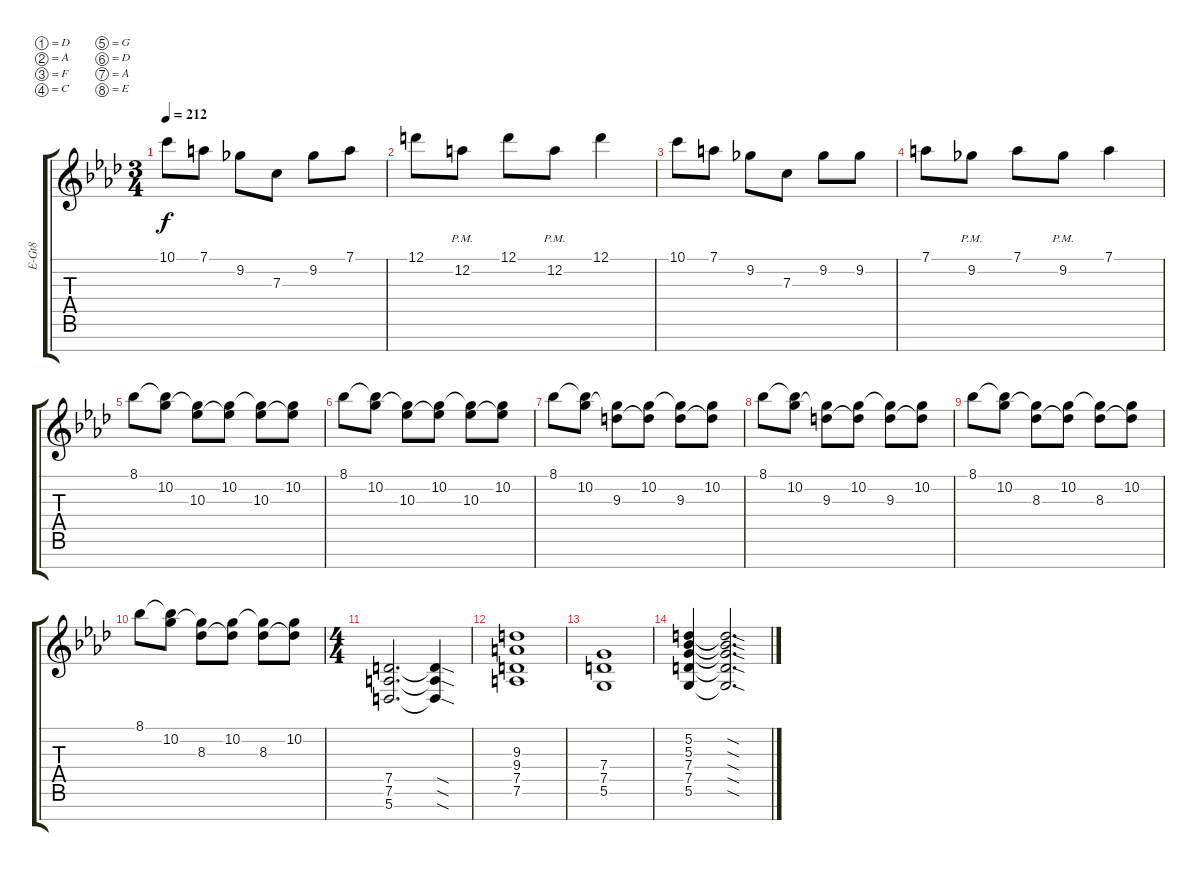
\bracketExtendMode groupsimilarinstruments
\otherSystemsTrackNameOrientation horizontal
\track ("Simon Girard" "E-Gt8") {instrument distortionguitar}
\staff {score tabs}
\tuning (D4 A3 F3 C3 G2 D2 A1 E1)
\ts (3 4)
\tempo 212
\clef g2
\ks ab
10.1{acc forcenatural}.8{dy f beam Down} 7.1{acc forcenatural}.8{beam Down} 9.2{acc b}.8{beam Down} 7.3{acc forcenatural}.8{beam Down} 9.2{acc b}.8{beam Down} 7.1{acc forcenatural}.8{beam Down} |
12.1{acc forcenatural}.8{beam Down} 12.2{pm acc forcenatural}.8{beam Down} 12.1{acc forcenatural}.8{beam Down} 12.2{pm acc forcenatural}.8{beam Down} 12.1{acc forcenatural}.4{beam Down} |
10.1{acc forcenatural}.8{beam Down} 7.1{acc forcenatural}.8{beam Down} 9.2{acc b}.8{beam Down} 7.3{acc forcenatural}.8{beam Down} 9.2{acc b}.8{beam Down} 9.2{acc b}.8{beam Down} |
7.1{acc forcenatural}.8{beam Down} 9.2{pm acc b}.8{beam Down} 7.1{acc forcenatural}.8{beam Down} 9.2{pm acc b}.8{beam Down} 7.1{acc forcenatural}.4{beam Down} |
8.1{acc forcenatural}.8{beam Down} (8.1{t acc forcenatural} 10.2{acc forcenatural}).8{beam Down} (10.2{t acc forcenatural} 10.3{acc forcenatural}).8{beam Down} (10.2{acc forcenatural} 10.3{t acc forcenatural}).8{beam Down} (10.2{t acc forcenatural} 10.3{acc forcenatural}).8{beam Down} (10.2{acc forcenatural} 10.3{t acc forcenatural}).8{beam Down} |
8.1{acc forcenatural}.8{beam Down} (8.1{t acc forcenatural} 10.2{acc forcenatural}).8{beam Down} (10.2{t acc forcenatural} 10.3{acc forcenatural}).8{beam Down} (10.2{acc forcenatural} 10.3{t acc forcenatural}).8{beam Down} (10.2{t acc forcenatural} 10.3{acc forcenatural}).8{beam Down} (10.2{acc forcenatural} 10.3{t acc forcenatural}).8{beam Down} |
8.1{acc forcenatural}.8{beam Down} (8.1{t acc forcenatural} 10.2{acc forcenatural}).8{beam Down} (10.2{t acc forcenatural} 9.3{acc forcenatural}).8{beam Down} (10.2{acc forcenatural} 9.3{t acc forcenatural}).8{beam Down} (10.2{t acc forcenatural} 9.3{acc forcenatural}).8{beam Down} (10.2{acc forcenatural} 9.3{t acc forcenatural}).8{beam Down} |
8.1{acc forcenatural}.8{beam Down} (8.1{t acc forcenatural} 10.2{acc forcenatural}).8{beam Down} (10.2{t acc forcenatural} 9.3{acc forcenatural}).8{beam Down} (10.2{acc forcenatural} 9.3{t acc forcenatural}).8{beam Down} (10.2{t acc forcenatural} 9.3{acc forcenatural}).8{beam Down} (10.2{acc forcenatural} 9.3{t acc forcenatural}).8{beam Down} |
8.1{acc forcenatural}.8{beam Down} (8.1{t acc forcenatural} 10.2{acc forcenatural}).8{beam Down} (10.2{t acc forcenatural} 8.3{acc b}).8{beam Down} (10.2{acc forcenatural} 8.3{t acc b}).8{beam Down} (10.2{t acc forcenatural} 8.3{acc b}).8{beam Down} (10.2{acc forcenatural} 8.3{t acc b}).8{beam Down} |
8.1{acc forcenatural}.8{beam Down} (8.1{t acc forcenatural} 10.2{acc forcenatural}).8{beam Down} (10.2{t acc forcenatural} 8.3{acc b}).8{beam Down} (10.2{acc forcenatural} 8.3{t acc b}).8{beam Down} (10.2{t acc forcenatural} 8.3{acc b}).8{beam Down} (10.2{acc forcenatural} 8.3{t acc b}).8{beam Down} |
\ts (4 4)
\beaming (8 2 2 2 2)
(7.5{acc forcenatural} 7.6{acc forcenatural} 5.7{acc forcenatural}).2{d beam Up} (7.5{sod t acc forcenatural} 7.6{sod t acc forcenatural} 5.7{sod t acc forcenatural}).4{beam Up} |
(9.3{acc forcenatural} 9.4{acc forcenatural} 7.5{acc forcenatural} 7.6{acc forcenatural}).1{beam Up} |
(7.4{acc forcenatural} 7.5{acc forcenatural} 5.6{acc forcenatural}).1{beam Up} |
(5.2{acc forcenatural} 5.3{acc forcenatural} 7.4{acc forcenatural} 7.5{acc forcenatural} 5.6{acc forcenatural}).4{beam Up} (5.2{sod t acc forcenatural} 5.3{sod t acc forcenatural} 7.4{sod t acc forcenatural} 7.5{sod t acc forcenatural} 5.6{sod t acc forcenatural}).2{d beam Up}
